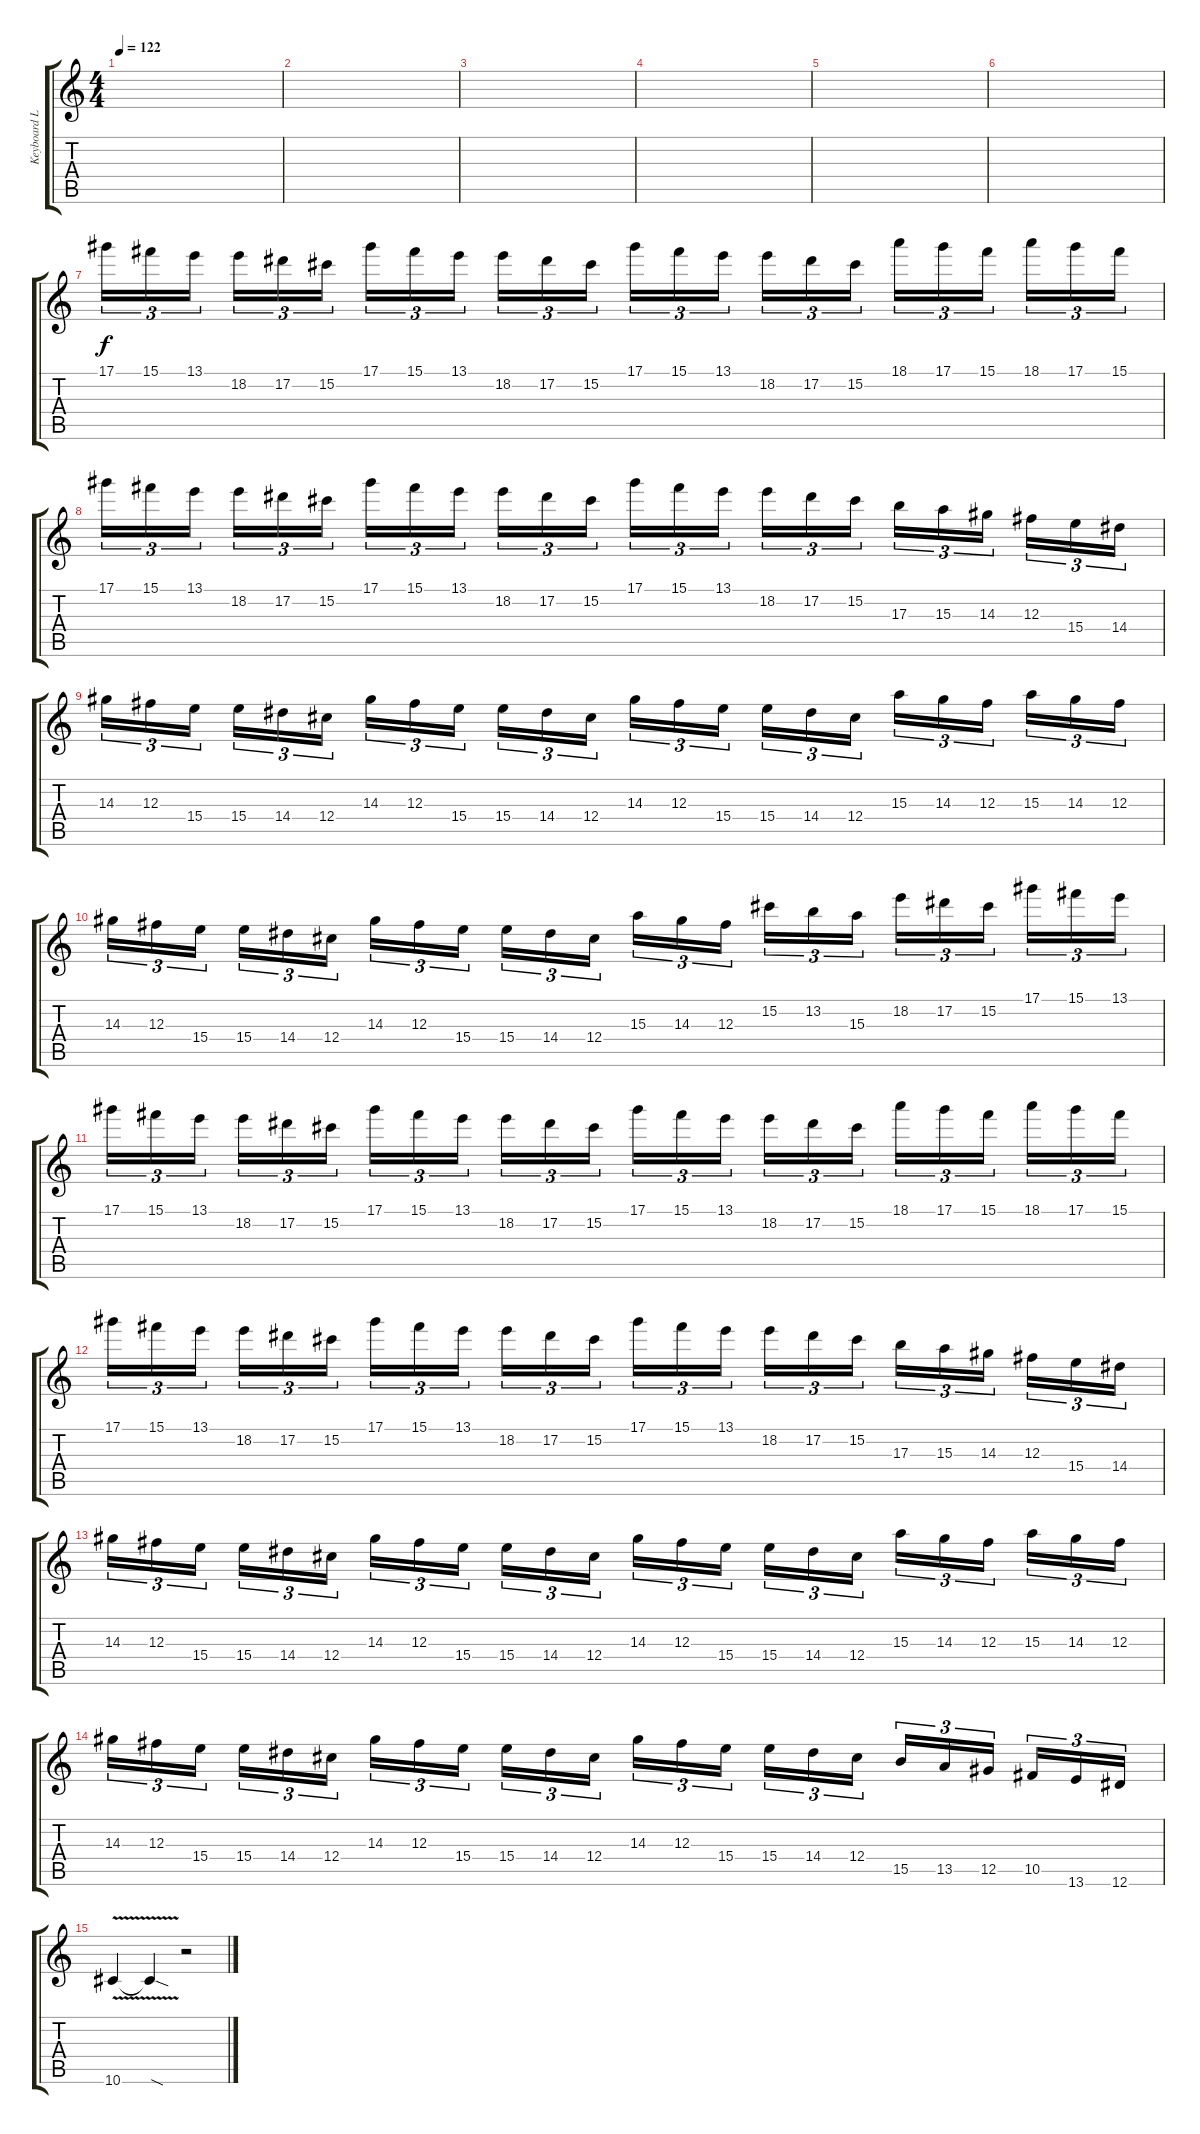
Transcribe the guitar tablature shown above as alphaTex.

\track ("Keyboard Lead - Octave" "Keyboard L") {instrument lead1square}
\staff {score tabs}
\tuning (Eb5 Bb4 Gb4 Db4 Ab3 Eb3) {hide}
\ts (4 4)
\tempo 122
\clef g2
\ks c
|
|
|
|
|
|
17.1.16{tu (3 2) dy f} 15.1.16{tu (3 2)} 13.1.16{tu (3 2) beam splitsecondary} 18.2.16{tu (3 2)} 17.2.16{tu (3 2)} 15.2.16{tu (3 2)} 17.1.16{tu (3 2)} 15.1.16{tu (3 2)} 13.1.16{tu (3 2) beam splitsecondary} 18.2.16{tu (3 2)} 17.2.16{tu (3 2)} 15.2.16{tu (3 2)} 17.1.16{tu (3 2)} 15.1.16{tu (3 2)} 13.1.16{tu (3 2) beam splitsecondary} 18.2.16{tu (3 2)} 17.2.16{tu (3 2)} 15.2.16{tu (3 2)} 18.1.16{tu (3 2)} 17.1.16{tu (3 2)} 15.1.16{tu (3 2) beam splitsecondary} 18.1.16{tu (3 2)} 17.1.16{tu (3 2)} 15.1.16{tu (3 2)} |
17.1.16{tu (3 2)} 15.1.16{tu (3 2)} 13.1.16{tu (3 2) beam splitsecondary} 18.2.16{tu (3 2)} 17.2.16{tu (3 2)} 15.2.16{tu (3 2)} 17.1.16{tu (3 2)} 15.1.16{tu (3 2)} 13.1.16{tu (3 2) beam splitsecondary} 18.2.16{tu (3 2)} 17.2.16{tu (3 2)} 15.2.16{tu (3 2)} 17.1.16{tu (3 2)} 15.1.16{tu (3 2)} 13.1.16{tu (3 2) beam splitsecondary} 18.2.16{tu (3 2)} 17.2.16{tu (3 2)} 15.2.16{tu (3 2)} 17.3.16{tu (3 2)} 15.3.16{tu (3 2)} 14.3.16{tu (3 2) beam splitsecondary} 12.3.16{tu (3 2)} 15.4.16{tu (3 2)} 14.4.16{tu (3 2)} |
14.3.16{tu (3 2)} 12.3.16{tu (3 2)} 15.4.16{tu (3 2) beam splitsecondary} 15.4.16{tu (3 2)} 14.4.16{tu (3 2)} 12.4.16{tu (3 2)} 14.3.16{tu (3 2)} 12.3.16{tu (3 2)} 15.4.16{tu (3 2) beam splitsecondary} 15.4.16{tu (3 2)} 14.4.16{tu (3 2)} 12.4.16{tu (3 2)} 14.3.16{tu (3 2)} 12.3.16{tu (3 2)} 15.4.16{tu (3 2) beam splitsecondary} 15.4.16{tu (3 2)} 14.4.16{tu (3 2)} 12.4.16{tu (3 2)} 15.3.16{tu (3 2)} 14.3.16{tu (3 2)} 12.3.16{tu (3 2) beam splitsecondary} 15.3.16{tu (3 2)} 14.3.16{tu (3 2)} 12.3.16{tu (3 2)} |
14.3.16{tu (3 2)} 12.3.16{tu (3 2)} 15.4.16{tu (3 2) beam splitsecondary} 15.4.16{tu (3 2)} 14.4.16{tu (3 2)} 12.4.16{tu (3 2)} 14.3.16{tu (3 2)} 12.3.16{tu (3 2)} 15.4.16{tu (3 2) beam splitsecondary} 15.4.16{tu (3 2)} 14.4.16{tu (3 2)} 12.4.16{tu (3 2)} 15.3.16{tu (3 2)} 14.3.16{tu (3 2)} 12.3.16{tu (3 2) beam splitsecondary} 15.2.16{tu (3 2)} 13.2.16{tu (3 2)} 15.3.16{tu (3 2)} 18.2.16{tu (3 2)} 17.2.16{tu (3 2)} 15.2.16{tu (3 2) beam splitsecondary} 17.1.16{tu (3 2)} 15.1.16{tu (3 2)} 13.1.16{tu (3 2)} |
17.1.16{tu (3 2)} 15.1.16{tu (3 2)} 13.1.16{tu (3 2) beam splitsecondary} 18.2.16{tu (3 2)} 17.2.16{tu (3 2)} 15.2.16{tu (3 2)} 17.1.16{tu (3 2)} 15.1.16{tu (3 2)} 13.1.16{tu (3 2) beam splitsecondary} 18.2.16{tu (3 2)} 17.2.16{tu (3 2)} 15.2.16{tu (3 2)} 17.1.16{tu (3 2)} 15.1.16{tu (3 2)} 13.1.16{tu (3 2) beam splitsecondary} 18.2.16{tu (3 2)} 17.2.16{tu (3 2)} 15.2.16{tu (3 2)} 18.1.16{tu (3 2)} 17.1.16{tu (3 2)} 15.1.16{tu (3 2) beam splitsecondary} 18.1.16{tu (3 2)} 17.1.16{tu (3 2)} 15.1.16{tu (3 2)} |
17.1.16{tu (3 2)} 15.1.16{tu (3 2)} 13.1.16{tu (3 2) beam splitsecondary} 18.2.16{tu (3 2)} 17.2.16{tu (3 2)} 15.2.16{tu (3 2)} 17.1.16{tu (3 2)} 15.1.16{tu (3 2)} 13.1.16{tu (3 2) beam splitsecondary} 18.2.16{tu (3 2)} 17.2.16{tu (3 2)} 15.2.16{tu (3 2)} 17.1.16{tu (3 2)} 15.1.16{tu (3 2)} 13.1.16{tu (3 2) beam splitsecondary} 18.2.16{tu (3 2)} 17.2.16{tu (3 2)} 15.2.16{tu (3 2)} 17.3.16{tu (3 2)} 15.3.16{tu (3 2)} 14.3.16{tu (3 2) beam splitsecondary} 12.3.16{tu (3 2)} 15.4.16{tu (3 2)} 14.4.16{tu (3 2)} |
14.3.16{tu (3 2)} 12.3.16{tu (3 2)} 15.4.16{tu (3 2) beam splitsecondary} 15.4.16{tu (3 2)} 14.4.16{tu (3 2)} 12.4.16{tu (3 2)} 14.3.16{tu (3 2)} 12.3.16{tu (3 2)} 15.4.16{tu (3 2) beam splitsecondary} 15.4.16{tu (3 2)} 14.4.16{tu (3 2)} 12.4.16{tu (3 2)} 14.3.16{tu (3 2)} 12.3.16{tu (3 2)} 15.4.16{tu (3 2) beam splitsecondary} 15.4.16{tu (3 2)} 14.4.16{tu (3 2)} 12.4.16{tu (3 2)} 15.3.16{tu (3 2)} 14.3.16{tu (3 2)} 12.3.16{tu (3 2) beam splitsecondary} 15.3.16{tu (3 2)} 14.3.16{tu (3 2)} 12.3.16{tu (3 2)} |
14.3.16{tu (3 2)} 12.3.16{tu (3 2)} 15.4.16{tu (3 2) beam splitsecondary} 15.4.16{tu (3 2)} 14.4.16{tu (3 2)} 12.4.16{tu (3 2)} 14.3.16{tu (3 2)} 12.3.16{tu (3 2)} 15.4.16{tu (3 2) beam splitsecondary} 15.4.16{tu (3 2)} 14.4.16{tu (3 2)} 12.4.16{tu (3 2)} 14.3.16{tu (3 2)} 12.3.16{tu (3 2)} 15.4.16{tu (3 2) beam splitsecondary} 15.4.16{tu (3 2)} 14.4.16{tu (3 2)} 12.4.16{tu (3 2)} 15.5.16{tu (3 2)} 13.5.16{tu (3 2)} 12.5.16{tu (3 2) beam splitsecondary} 10.5.16{tu (3 2)} 13.6.16{tu (3 2)} 12.6.16{tu (3 2)} |
10.6{v}.4 10.6{sod t}.4 r.2
